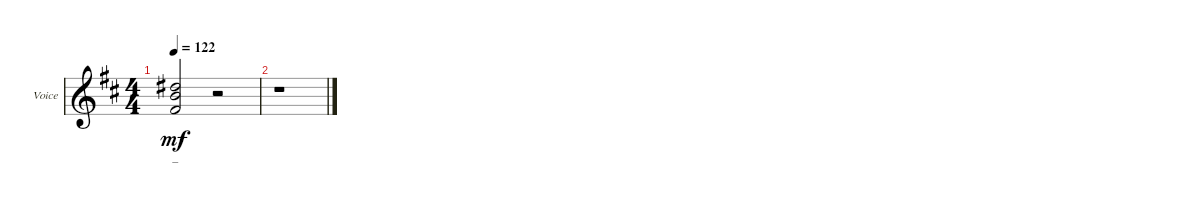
\defaultSystemsLayout 4
\bracketExtendMode groupsimilarinstruments
\firstSystemTrackNameOrientation horizontal
\otherSystemsTrackNameOrientation horizontal
\track ("Voice" "Voice") {instrument electricguitarclean}
\staff {score}
\tuning (Db4 Ab3 E3 B2 Gb2 B1)
\ts (4 4)
\tempo 122
\clef g2
\scale
0.333333
\ks d
(7.2{t} 7.3{t} 7.4{t}).2{lyrics (0 "_") lyrics (1 "") lyrics (2 "") lyrics (3 "") lyrics (4 "") dy mf} r.2 |
\scale
0.333333 r.1 |
\scale
0.333333
